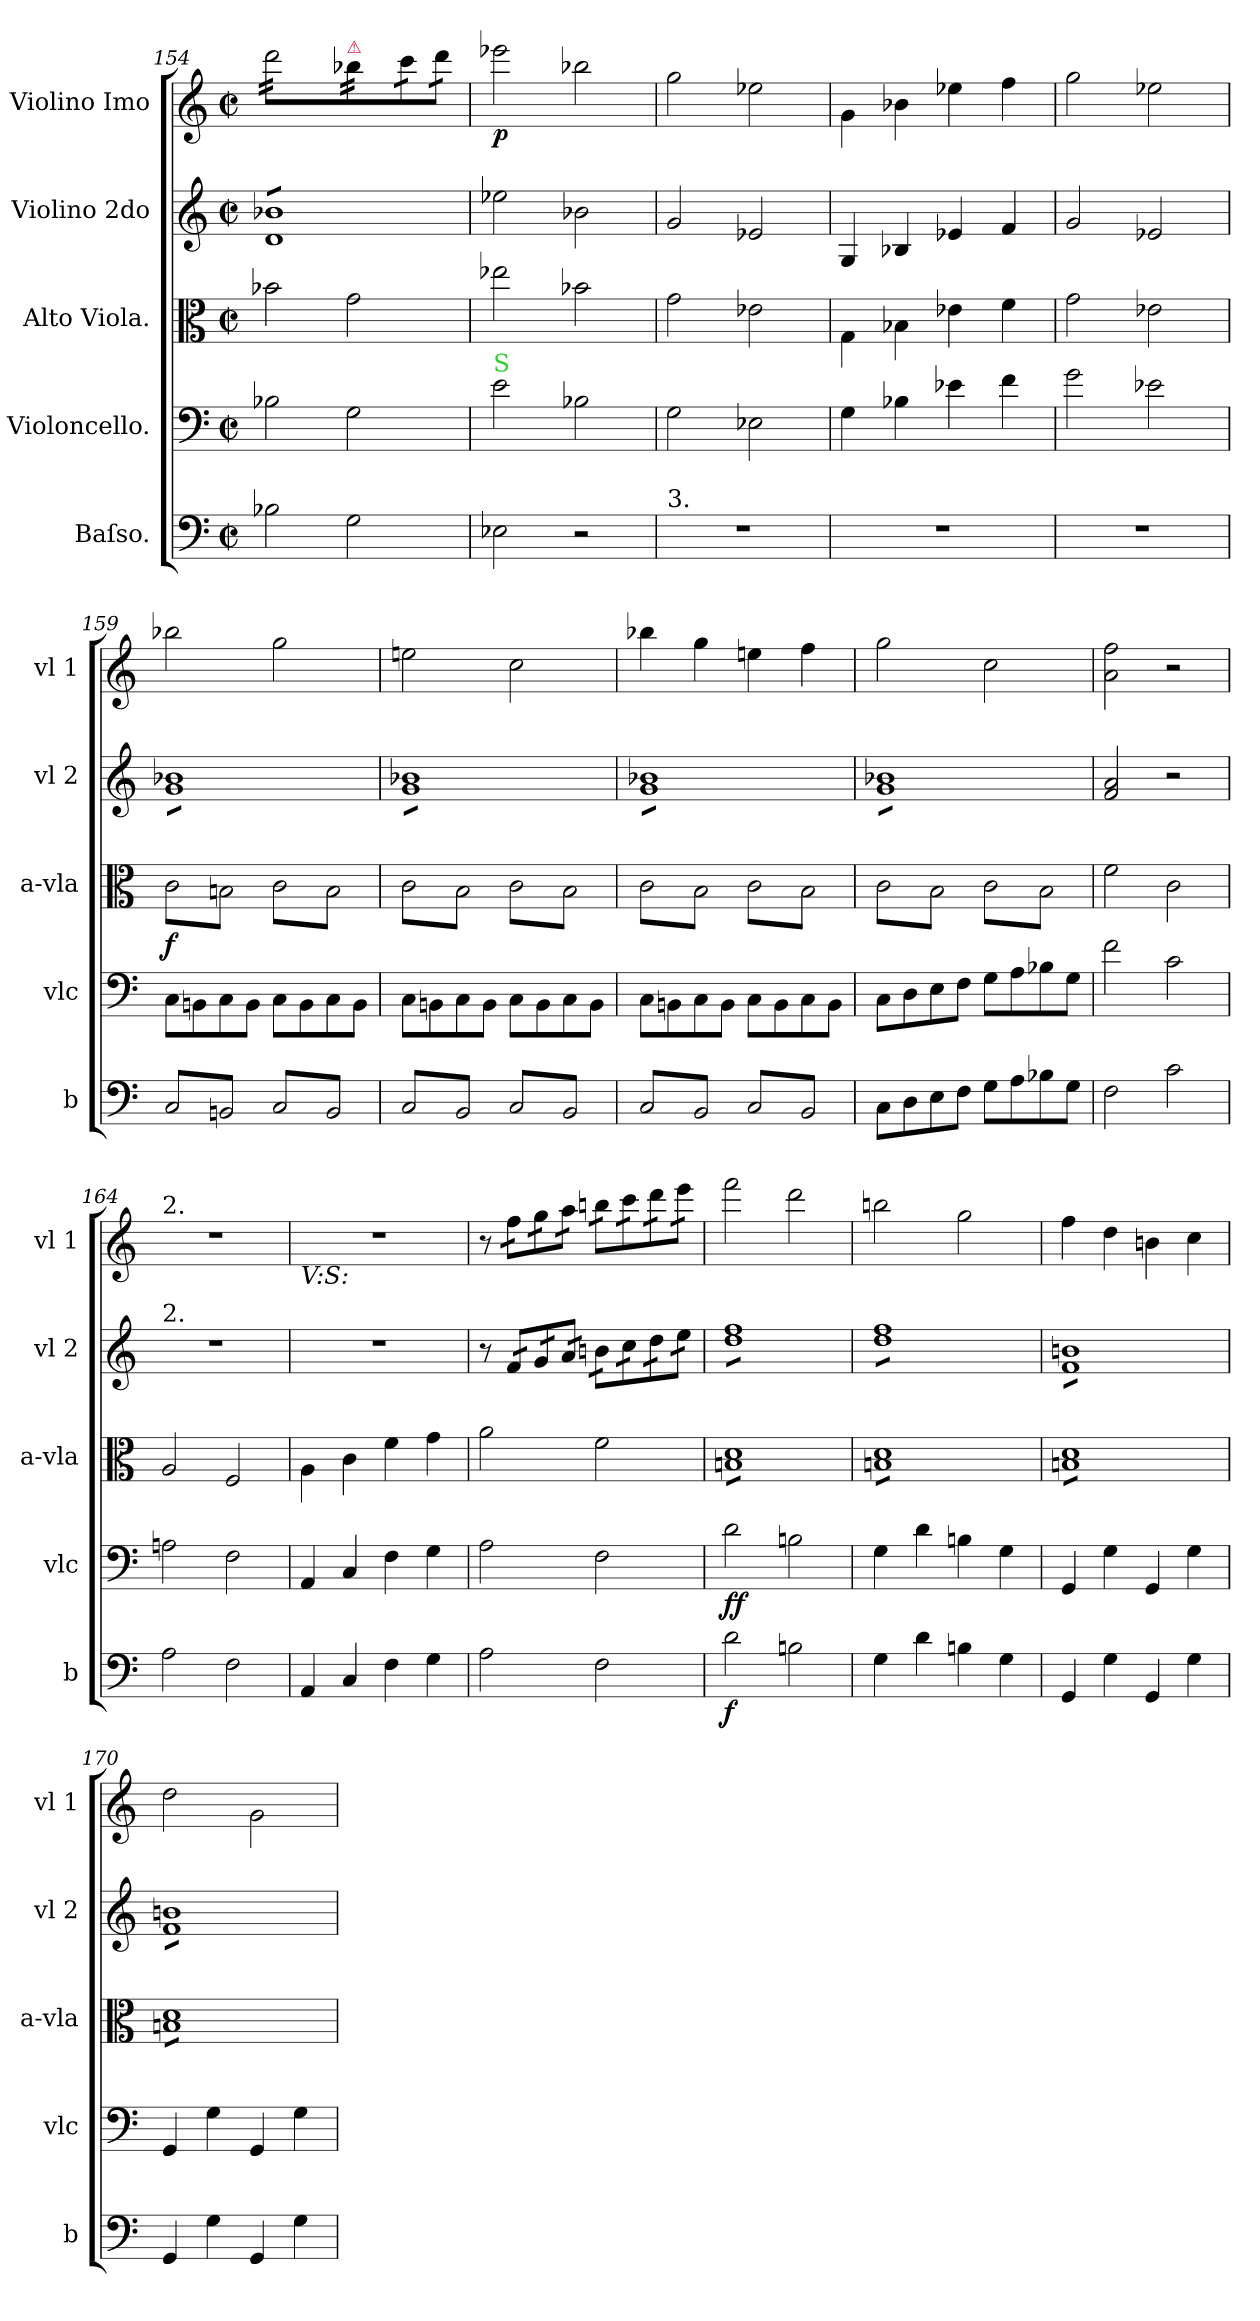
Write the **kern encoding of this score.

**kern	**dynam	**kern	**dynam	**kern	**dynam	**kern	**dynam	**kern	**dynam
*part5	*part5	*part4	*part4	*part3	*part3	*part2	*part2	*part1	*part1
*staff5	*staff5	*staff4	*staff4	*staff3	*staff3	*staff2	*staff2	*staff1	*staff1
*I"Baſso.	*	*I"Violoncello.	*	*I"Alto Viola.	*	*I"Violino 2do	*	*I"Violino Imo	*
*I'b	*	*I'vlc	*	*I'a-vla	*	*I'vl 2	*	*I'vl 1	*
*clefF4	*	*clefF4	*	*clefC3	*	*clefG2	*	*clefG2	*
*ITrd8c12	*	*	*	*	*	*	*	*	*
*k[]	*	*k[]	*	*k[]	*	*k[]	*	*k[]	*
*M4/4	*	*M4/4	*	*M4/4	*	*M4/4	*	*M4/4	*
*met(c|)	*	*met(c|)	*	*met(c|)	*	*met(c|)	*	*met(c|)	*
=154	=154	=154	=154	=154	=154	=154	=154	=154	=154
*	*	*	*	*	*	*tremolo	*	*	*
*	*	*	*	*	*	*	*	*tremolo	*
2BB-X\	.	2B-X\	.	2b-X\	.	8d/ 8b-X/L	.	16ddd\LL	.
.	.	.	.	.	.	.	.	16ddd\	.
.	.	.	.	.	.	8d/ 8b-X/	.	16ddd\	.
.	.	.	.	.	.	.	.	16ddd\	.
.	.	.	.	.	.	8d/ 8b-X/	.	16ddd\	.
.	.	.	.	.	.	.	.	16ddd\	.
.	.	.	.	.	.	8d/ 8b-X/	.	16ddd\	.
.	.	.	.	.	.	.	.	16ddd\JJ	.
!	!	!	!	!	!	!	!	!LO:TX:a:color=crimson:t=⚠	!
2GG\	.	2G\	.	2g\	.	8d/ 8b-X/	.	16bb-X\LL	.
.	.	.	.	.	.	.	.	16bb-X\	.
.	.	.	.	.	.	8d/ 8b-X/	.	16bb-X\	.
.	.	.	.	.	.	.	.	16bb-X\JJ	.
.	.	.	.	.	.	8d/ 8b-X/	.	16ccc\	.
.	.	.	.	.	.	.	.	16ccc\	.
.	.	.	.	.	.	8d/ 8b-X/J	.	16ddd\	.
*	*	*	*	*	*	*Xtremolo	*	*	*
.	.	.	.	.	.	.	.	16ddd\JJ	.
*	*	*	*	*	*	*	*	*Xtremolo	*
=155	=155	=155	=155	=155	=155	=155	=155	=155	=155
!	!	!LO:TX:a:color=limegreen:t=S	!	!	!	!	!	!	!
!	!	!	!	!	!LO:DY:b	!	!LO:DY:b	!	!LO:DY:b
2EE-X\	.	2e\	.	2ee-X\	p&colon;	2ee-X\	p&colon;	2eee-X\	p
2r	.	2B-X\	.	2b-X\	.	2b-X\	.	2bb-X\	.
=156	=156	=156	=156	=156	=156	=156	=156	=156	=156
!LO:TX:a:t=3.	!	!	!	!	!	!	!	!	!
1r	.	2G\	.	2g\	.	2g/	.	2gg\	.
.	.	2E-X\	.	2e-X\	.	2e-X/	.	2ee-X\	.
=157	=157	=157	=157	=157	=157	=157	=157	=157	=157
1r	.	4G\	.	4G\	.	4G/	.	4g\	.
.	.	4B-X\	.	4B-X\	.	4B-X/	.	4b-X\	.
.	.	4e-X\	.	4e-X\	.	4e-X/	.	4ee-X\	.
.	.	4f\	.	4f\	.	4f/	.	4ff\	.
=158	=158	=158	=158	=158	=158	=158	=158	=158	=158
1r	.	2g\	.	2g\	.	2g/	.	2gg\	.
.	.	2e-X\	.	2e-X\	.	2e-X/	.	2ee-X\	.
=159	=159	=159	=159	=159	=159	=159	=159	=159	=159
!	!	!	!	!	!LO:DY:b	!	!LO:DY:b	!	!LO:DY:b
*tremolo	*	*	*	*	*	*	*	*	*
*	*	*	*	*tremolo	*	*	*	*	*
*	*	*	*	*	*	*tremolo	*	*	*
8CC/L	.	8C\L	.	8c\L	f	8g\ 8b-X\L	f&colon;	2bb-X\	f&colon;
8BBBn/	.	8BBn\	.	8Bn\	.	8g\ 8b-X\	.	.	.
8CC/	.	8C\	.	8c\	.	8g\ 8b-X\	.	.	.
8BBBn/J	.	8BB\J	.	8Bn\J	.	8g\ 8b-X\	.	.	.
8CC/L	.	8C\L	.	8c\L	.	8g\ 8b-X\	.	2gg\	.
8BBB/	.	8BB\	.	8B\	.	8g\ 8b-X\	.	.	.
8CC/	.	8C\	.	8c\	.	8g\ 8b-X\	.	.	.
8BBB/J	.	8BB\J	.	8B\J	.	8g\ 8b-X\J	.	.	.
=160	=160	=160	=160	=160	=160	=160	=160	=160	=160
8CC/L	.	8C\L	.	8c\L	.	8g\ 8b-X\L	.	2een\	.
8BBB/	.	8BBn\	.	8B\	.	8g\ 8b-X\	.	.	.
8CC/	.	8C\	.	8c\	.	8g\ 8b-X\	.	.	.
8BBB/J	.	8BB\J	.	8B\J	.	8g\ 8b-X\	.	.	.
8CC/L	.	8C\L	.	8c\L	.	8g\ 8b-X\	.	2cc\	.
8BBB/	.	8BB\	.	8B\	.	8g\ 8b-X\	.	.	.
8CC/	.	8C\	.	8c\	.	8g\ 8b-X\	.	.	.
8BBB/J	.	8BB\J	.	8B\J	.	8g\ 8b-X\J	.	.	.
=161	=161	=161	=161	=161	=161	=161	=161	=161	=161
8CC/L	.	8C\L	.	8c\L	.	8g\ 8b-X\L	.	4bb-X\	.
8BBB/	.	8BBn\	.	8B\	.	8g\ 8b-X\	.	.	.
8CC/	.	8C\	.	8c\	.	8g\ 8b-X\	.	4gg\	.
8BBB/J	.	8BB\J	.	8B\J	.	8g\ 8b-X\	.	.	.
8CC/L	.	8C\L	.	8c\L	.	8g\ 8b-X\	.	4een\	.
8BBB/	.	8BB\	.	8B\	.	8g\ 8b-X\	.	.	.
8CC/	.	8C\	.	8c\	.	8g\ 8b-X\	.	4ff\	.
8BBB/J	.	8BB\J	.	8B\J	.	8g\ 8b-X\J	.	.	.
*Xtremolo	*	*	*	*	*	*	*	*	*
=162	=162	=162	=162	=162	=162	=162	=162	=162	=162
8CC\L	.	8C\L	.	8c\L	.	8g\ 8b-X\L	.	2gg\	.
8DD\	.	8D\	.	8B\	.	8g\ 8b-X\	.	.	.
8EE\	.	8E\	.	8c\	.	8g\ 8b-X\	.	.	.
8FF\J	.	8F\J	.	8B\J	.	8g\ 8b-X\	.	.	.
8GG\L	.	8G\L	.	8c\L	.	8g\ 8b-X\	.	2cc\	.
8AA\	.	8A\	.	8B\	.	8g\ 8b-X\	.	.	.
8BB-X\	.	8B-X\	.	8c\	.	8g\ 8b-X\	.	.	.
8GG\J	.	8G\J	.	8B\J	.	8g\ 8b-X\J	.	.	.
*	*	*	*	*	*	*Xtremolo	*	*	*
*	*	*	*	*Xtremolo	*	*	*	*	*
=163	=163	=163	=163	=163	=163	=163	=163	=163	=163
2FF\	.	2f\	.	2f\	.	2f/ 2a/	.	2a\ 2ff\	.
.	.	.	.	.	.	.	.	.	.
2C\	.	2c\	.	2c\	.	2r	.	2r	.
=164	=164	=164	=164	=164	=164	=164	=164	=164	=164
!	!	!	!	!	!	!	!	!LO:TX:a:t=2.	!
!	!	!	!	!	!	!LO:TX:a:t=2.	!	!	!
2AA\	.	2An\	.	2A/	.	1r	.	1r	.
2FF\	.	2F\	.	2F/	.	.	.	.	.
=165	=165	=165	=165	=165	=165	=165	=165	=165	=165
!	!	!	!	!	!	!	!	!LO:TX:b:i:t=V&colon;S&colon;	!
4AAA/	.	4AA/	.	4A\	.	1r	.	1r	.
4CC/	.	4C/	.	4c\	.	.	.	.	.
4FF\	.	4F\	.	4f\	.	.	.	.	.
4GG\	.	4G\	.	4g\	.	.	.	.	.
=166	=166	=166	=166	=166	=166	=166	=166	=166	=166
2AA\	.	2A\	.	2a\	.	8r	.	8r	.
*	*	*	*	*	*	*tremolo	*	*	*
*	*	*	*	*	*	*	*	*tremolo	*
.	.	.	.	.	.	16f/LL	.	16ff\LL	.
.	.	.	.	.	.	16f/	.	16ff\	.
.	.	.	.	.	.	16g/	.	16gg\	.
.	.	.	.	.	.	16g/	.	16gg\	.
.	.	.	.	.	.	16a/	.	16aa\	.
.	.	.	.	.	.	16a/JJ	.	16aa\JJ	.
2FF\	.	2F\	.	2f\	.	16bn\LL	.	16bbn\LL	.
.	.	.	.	.	.	16bn\	.	16bbn\	.
.	.	.	.	.	.	16cc\	.	16ccc\	.
.	.	.	.	.	.	16cc\	.	16ccc\	.
.	.	.	.	.	.	16dd\	.	16ddd\	.
.	.	.	.	.	.	16dd\	.	16ddd\	.
.	.	.	.	.	.	16ee\	.	16eee\	.
.	.	.	.	.	.	16ee\JJ	.	16eee\JJ	.
*	*	*	*	*	*	*	*	*Xtremolo	*
=167	=167	=167	=167	=167	=167	=167	=167	=167	=167
!	!LO:DY:b	!	!LO:DY:b	!	!	!	!	!	!
*	*	*	*	*tremolo	*	*	*	*	*
2D\	f	2d\	ff	8Bn\ 8d\L	.	8dd\ 8ff\L	.	2fff\	.
.	.	.	.	8Bn\ 8d\	.	8dd\ 8ff\	.	.	.
.	.	.	.	8Bn\ 8d\	.	8dd\ 8ff\	.	.	.
.	.	.	.	8Bn\ 8d\	.	8dd\ 8ff\	.	.	.
2BBn\	.	2Bn\	.	8Bn\ 8d\	.	8dd\ 8ff\	.	2ddd\	.
.	.	.	.	8Bn\ 8d\	.	8dd\ 8ff\	.	.	.
.	.	.	.	8Bn\ 8d\	.	8dd\ 8ff\	.	.	.
.	.	.	.	8Bn\ 8d\J	.	8dd\ 8ff\J	.	.	.
=168	=168	=168	=168	=168	=168	=168	=168	=168	=168
4GG\	.	4G\	.	8Bn\ 8d\L	.	8dd\ 8ff\L	.	2bbn\	.
.	.	.	.	8Bn\ 8d\	.	8dd\ 8ff\	.	.	.
4D\	.	4d\	.	8Bn\ 8d\	.	8dd\ 8ff\	.	.	.
.	.	.	.	8Bn\ 8d\	.	8dd\ 8ff\	.	.	.
4BBn\	.	4Bn\	.	8Bn\ 8d\	.	8dd\ 8ff\	.	2gg\	.
.	.	.	.	8Bn\ 8d\	.	8dd\ 8ff\	.	.	.
4GG\	.	4G\	.	8Bn\ 8d\	.	8dd\ 8ff\	.	.	.
.	.	.	.	8Bn\ 8d\J	.	8dd\ 8ff\J	.	.	.
=169	=169	=169	=169	=169	=169	=169	=169	=169	=169
4GGG/	.	4GG/	.	8Bn\ 8d\L	.	8f\ 8bn\L	.	4ff\	.
.	.	.	.	8Bn\ 8d\	.	8f\ 8bn\	.	.	.
4GG\	.	4G\	.	8Bn\ 8d\	.	8f\ 8bn\	.	4dd\	.
.	.	.	.	8Bn\ 8d\	.	8f\ 8bn\	.	.	.
4GGG/	.	4GG/	.	8Bn\ 8d\	.	8f\ 8bn\	.	4bn\	.
.	.	.	.	8Bn\ 8d\	.	8f\ 8bn\	.	.	.
4GG\	.	4G\	.	8Bn\ 8d\	.	8f\ 8bn\	.	4cc\	.
.	.	.	.	8Bn\ 8d\J	.	8f\ 8bn\J	.	.	.
=170	=170	=170	=170	=170	=170	=170	=170	=170	=170
4GGG/	.	4GG/	.	8Bn\ 8d\L	.	8f\ 8bn\L	.	2dd\	.
.	.	.	.	8Bn\ 8d\	.	8f\ 8bn\	.	.	.
4GG\	.	4G\	.	8Bn\ 8d\	.	8f\ 8bn\	.	.	.
.	.	.	.	8Bn\ 8d\	.	8f\ 8bn\	.	.	.
4GGG/	.	4GG/	.	8Bn\ 8d\	.	8f\ 8bn\	.	2g\	.
.	.	.	.	8Bn\ 8d\	.	8f\ 8bn\	.	.	.
4GG\	.	4G\	.	8Bn\ 8d\	.	8f\ 8bn\	.	.	.
.	.	.	.	8Bn\ 8d\J	.	8f\ 8bn\J	.	.	.
*	*	*	*	*	*	*Xtremolo	*	*	*
*	*	*	*	*Xtremolo	*	*	*	*	*
=	=	=	=	=	=	=	=	=	=
*-	*-	*-	*-	*-	*-	*-	*-	*-	*-
